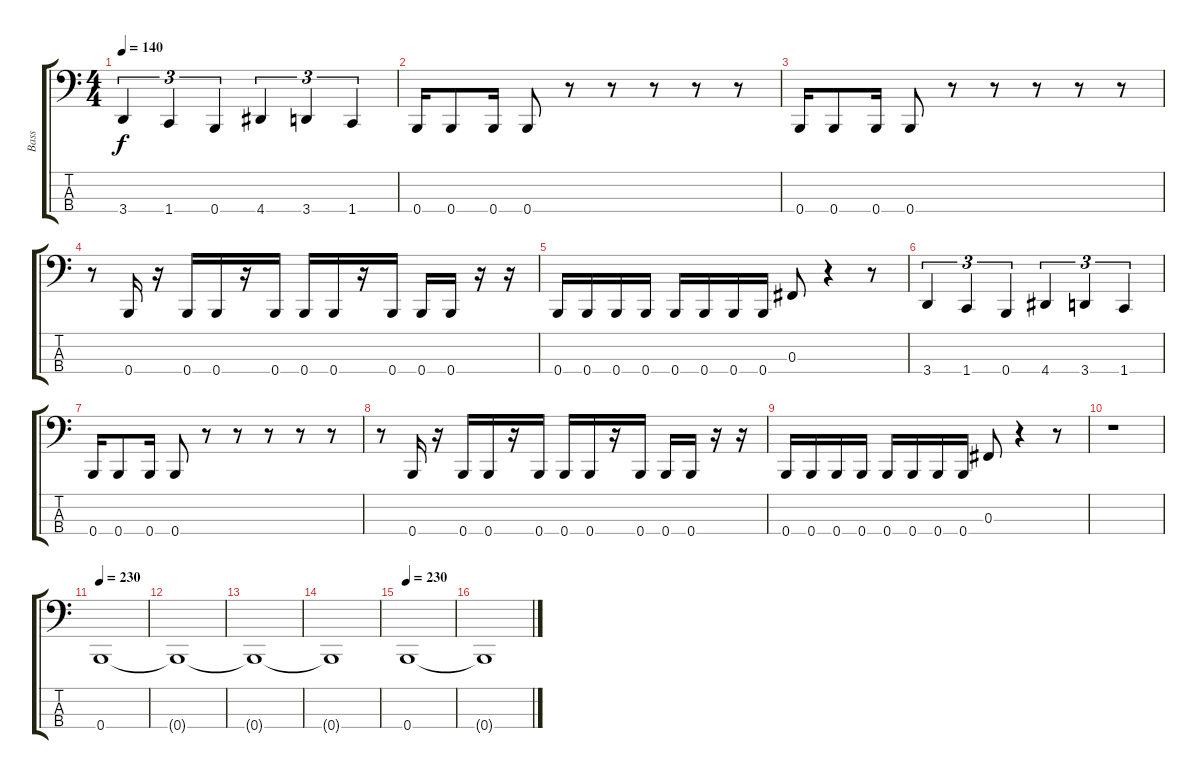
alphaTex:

\track ("Bass" "Bass") {instrument electricbassfinger}
\staff {score tabs}
\tuning (E2 B1 Gb1 B0) {hide}
\ts (4 4)
\tempo 140
\clef f4
\ks c
3.4.4{tu (3 2) dy f} 1.4.4{tu (3 2)} 0.4.4{tu (3 2)} 4.4.4{tu (3 2)} 3.4.4{tu (3 2)} 1.4.4{tu (3 2)} |
0.4.16 0.4.8 0.4.16 0.4.8 r.8 r.8 r.8 r.8 r.8 |
0.4.16 0.4.8 0.4.16 0.4.8 r.8 r.8 r.8 r.8 r.8 |
r.8 0.4.16 r.16 0.4.16 0.4.16 r.16 0.4.16 0.4.16 0.4.16 r.16 0.4.16 0.4.16 0.4.16 r.16 r.16 |
0.4.16 0.4.16 0.4.16 0.4.16 0.4.16 0.4.16 0.4.16 0.4.16 0.3.8 r.4 r.8 |
3.4.4{tu (3 2)} 1.4.4{tu (3 2)} 0.4.4{tu (3 2)} 4.4.4{tu (3 2)} 3.4.4{tu (3 2)} 1.4.4{tu (3 2)} |
0.4.16 0.4.8 0.4.16 0.4.8 r.8 r.8 r.8 r.8 r.8 |
r.8 0.4.16 r.16 0.4.16 0.4.16 r.16 0.4.16 0.4.16 0.4.16 r.16 0.4.16 0.4.16 0.4.16 r.16 r.16 |
0.4.16 0.4.16 0.4.16 0.4.16 0.4.16 0.4.16 0.4.16 0.4.16 0.3.8 r.4 r.8 |
r.1 |
\tempo 230
0.4.1 |
0.4{t}.1 |
0.4{t}.1 |
0.4{t}.1 |
\tempo 230
0.4.1 |
0.4{t}.1
